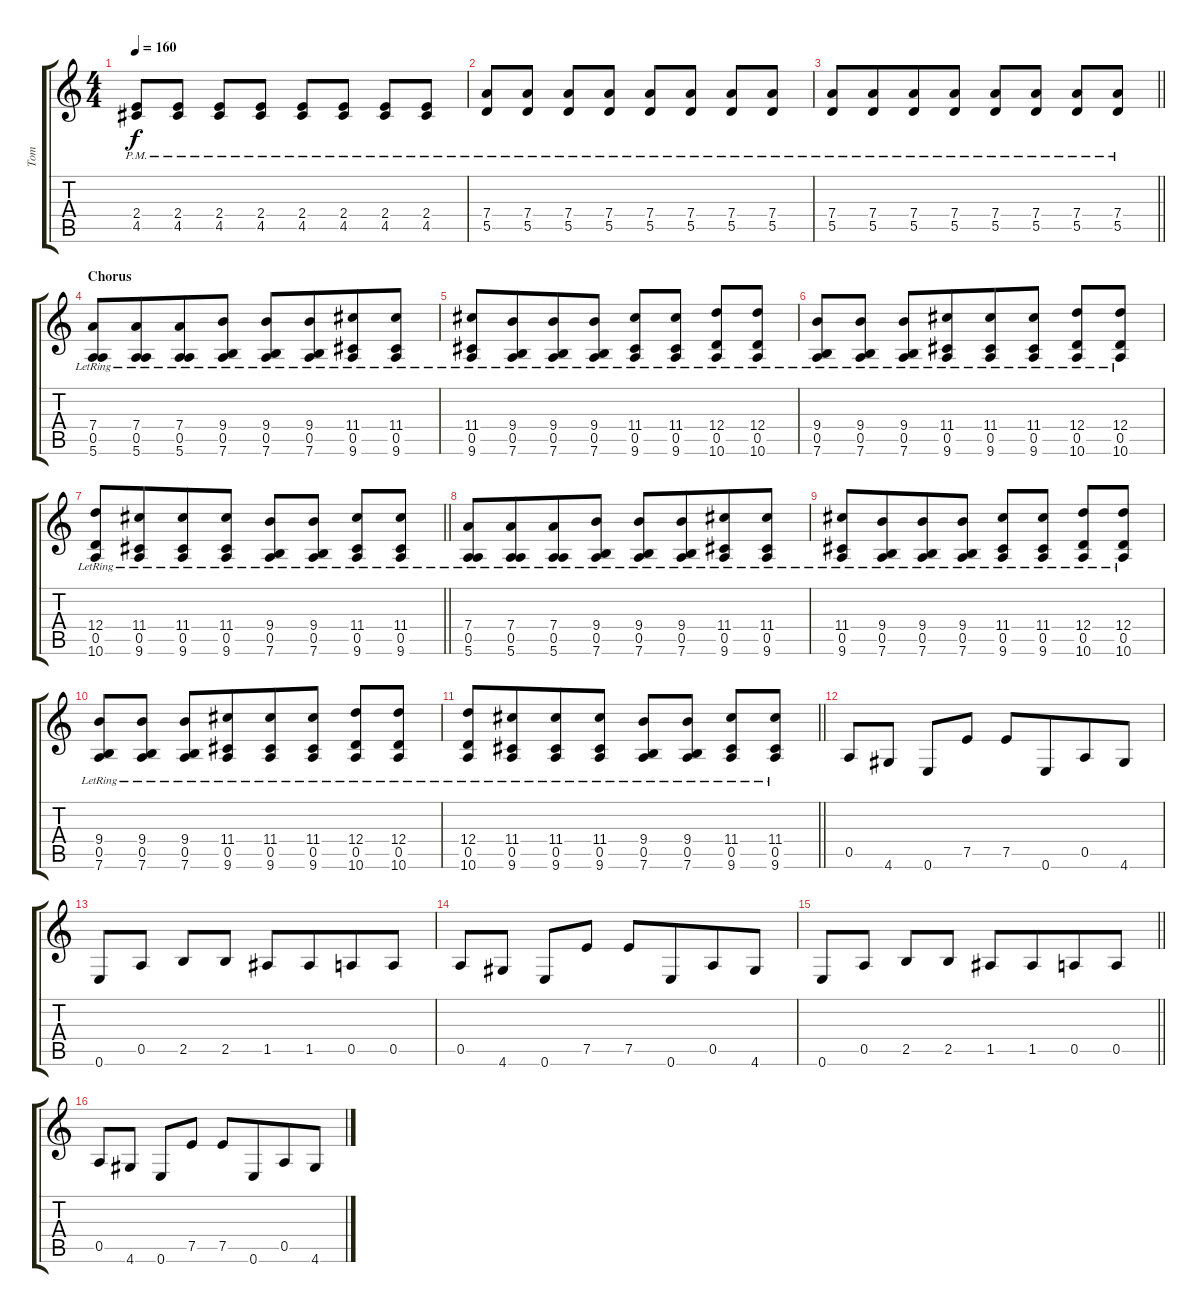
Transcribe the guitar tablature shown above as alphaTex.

\track ("Tom" "Tom") {instrument overdrivenguitar}
\staff {score tabs}
\tuning (E4 B3 G3 D3 A2 E2) {hide}
\ts (4 4)
\tempo 160
\clef g2
\ks c
(2.4{pm} 4.5{pm}).8{dy f beam merge} (2.4{pm} 4.5{pm}).8 (2.4{pm} 4.5{pm}).8{beam merge} (2.4{pm} 4.5{pm}).8 (2.4{pm} 4.5{pm}).8{beam merge} (2.4{pm} 4.5{pm}).8 (2.4{pm} 4.5{pm}).8 (2.4{pm} 4.5{pm}).8 |
(7.4{pm} 5.5{pm}).8{beam merge} (7.4{pm} 5.5{pm}).8 (7.4{pm} 5.5{pm}).8{beam merge} (7.4{pm} 5.5{pm}).8 (7.4{pm} 5.5{pm}).8{beam merge} (7.4{pm} 5.5{pm}).8 (7.4{pm} 5.5{pm}).8 (7.4{pm} 5.5{pm}).8 |
\barLineRight lightlight
(7.4{pm} 5.5{pm}).8 (7.4{pm} 5.5{pm}).8{beam merge} (7.4{pm} 5.5{pm}).8 (7.4{pm} 5.5{pm}).8 (7.4{pm} 5.5{pm}).8 (7.4{pm} 5.5{pm}).8 (7.4{pm} 5.5{pm}).8 (7.4{pm} 5.5{pm}).8 |
\section ("" "Chorus")
(7.4{lr} 0.5{lr} 5.6{lr}).8 (7.4{lr} 0.5{lr} 5.6{lr}).8{beam merge} (7.4{lr} 0.5{lr} 5.6{lr}).8{beam merge} (9.4{lr} 0.5{lr} 7.6{lr}).8 (9.4{lr} 0.5{lr} 7.6{lr}).8 (9.4{lr} 0.5{lr} 7.6{lr}).8{beam merge} (11.4{lr} 0.5{lr} 9.6{lr}).8 (11.4{lr} 0.5{lr} 9.6{lr}).8 |
(11.4{lr} 0.5{lr} 9.6{lr}).8 (9.4{lr} 0.5{lr} 7.6{lr}).8{beam merge} (9.4{lr} 0.5{lr} 7.6{lr}).8 (9.4{lr} 0.5{lr} 7.6{lr}).8 (11.4{lr} 0.5{lr} 9.6{lr}).8 (11.4{lr} 0.5{lr} 9.6{lr}).8 (12.4{lr} 0.5{lr} 10.6{lr}).8{beam merge} (12.4{lr} 0.5{lr} 10.6{lr}).8 |
(9.4{lr} 0.5{lr} 7.6{lr}).8{beam merge} (9.4{lr} 0.5{lr} 7.6{lr}).8 (9.4{lr} 0.5{lr} 7.6{lr}).8 (11.4{lr} 0.5{lr} 9.6{lr}).8{beam merge} (11.4{lr} 0.5{lr} 9.6{lr}).8 (11.4{lr} 0.5{lr} 9.6{lr}).8 (12.4{lr} 0.5{lr} 10.6{lr}).8{beam merge} (12.4{lr} 0.5{lr} 10.6{lr}).8 |
\barLineRight lightlight
(12.4{lr} 0.5{lr} 10.6{lr}).8 (11.4{lr} 0.5{lr} 9.6{lr}).8{beam merge} (11.4{lr} 0.5{lr} 9.6{lr}).8 (11.4{lr} 0.5{lr} 9.6{lr}).8 (9.4{lr} 0.5{lr} 7.6{lr}).8 (9.4{lr} 0.5{lr} 7.6{lr}).8 (11.4{lr} 0.5{lr} 9.6{lr}).8 (11.4{lr} 0.5{lr} 9.6{lr}).8 |
(7.4{lr} 0.5{lr} 5.6{lr}).8 (7.4{lr} 0.5{lr} 5.6{lr}).8{beam merge} (7.4{lr} 0.5{lr} 5.6{lr}).8{beam merge} (9.4{lr} 0.5{lr} 7.6{lr}).8 (9.4{lr} 0.5{lr} 7.6{lr}).8 (9.4{lr} 0.5{lr} 7.6{lr}).8{beam merge} (11.4{lr} 0.5{lr} 9.6{lr}).8 (11.4{lr} 0.5{lr} 9.6{lr}).8 |
(11.4{lr} 0.5{lr} 9.6{lr}).8 (9.4{lr} 0.5{lr} 7.6{lr}).8{beam merge} (9.4{lr} 0.5{lr} 7.6{lr}).8 (9.4{lr} 0.5{lr} 7.6{lr}).8 (11.4{lr} 0.5{lr} 9.6{lr}).8 (11.4{lr} 0.5{lr} 9.6{lr}).8 (12.4{lr} 0.5{lr} 10.6{lr}).8{beam merge} (12.4{lr} 0.5{lr} 10.6{lr}).8 |
(9.4{lr} 0.5{lr} 7.6{lr}).8{beam merge} (9.4{lr} 0.5{lr} 7.6{lr}).8 (9.4{lr} 0.5{lr} 7.6{lr}).8 (11.4{lr} 0.5{lr} 9.6{lr}).8{beam merge} (11.4{lr} 0.5{lr} 9.6{lr}).8 (11.4{lr} 0.5{lr} 9.6{lr}).8 (12.4{lr} 0.5{lr} 10.6{lr}).8{beam merge} (12.4{lr} 0.5{lr} 10.6{lr}).8 |
\barLineRight lightlight
(12.4{lr} 0.5{lr} 10.6{lr}).8 (11.4{lr} 0.5{lr} 9.6{lr}).8{beam merge} (11.4{lr} 0.5{lr} 9.6{lr}).8 (11.4{lr} 0.5{lr} 9.6{lr}).8 (9.4{lr} 0.5{lr} 7.6{lr}).8 (9.4{lr} 0.5{lr} 7.6{lr}).8 (11.4{lr} 0.5{lr} 9.6{lr}).8 (11.4{lr} 0.5{lr} 9.6{lr}).8 |
0.5.8{beam merge} 4.6.8 0.6.8{beam merge} 7.5.8 7.5.8{beam merge} 0.6.8{beam merge} 0.5.8 4.6.8 |
0.6.8{beam merge} 0.5.8 2.5.8 2.5.8 1.5.8{beam merge} 1.5.8{beam merge} 0.5.8 0.5.8 |
0.5.8{beam merge} 4.6.8 0.6.8{beam merge} 7.5.8 7.5.8{beam merge} 0.6.8{beam merge} 0.5.8 4.6.8 |
\barLineRight lightlight
0.6.8{beam merge} 0.5.8 2.5.8 2.5.8 1.5.8{beam merge} 1.5.8{beam merge} 0.5.8 0.5.8 |
0.5.8{beam merge} 4.6.8 0.6.8{beam merge} 7.5.8 7.5.8{beam merge} 0.6.8{beam merge} 0.5.8 4.6.8
